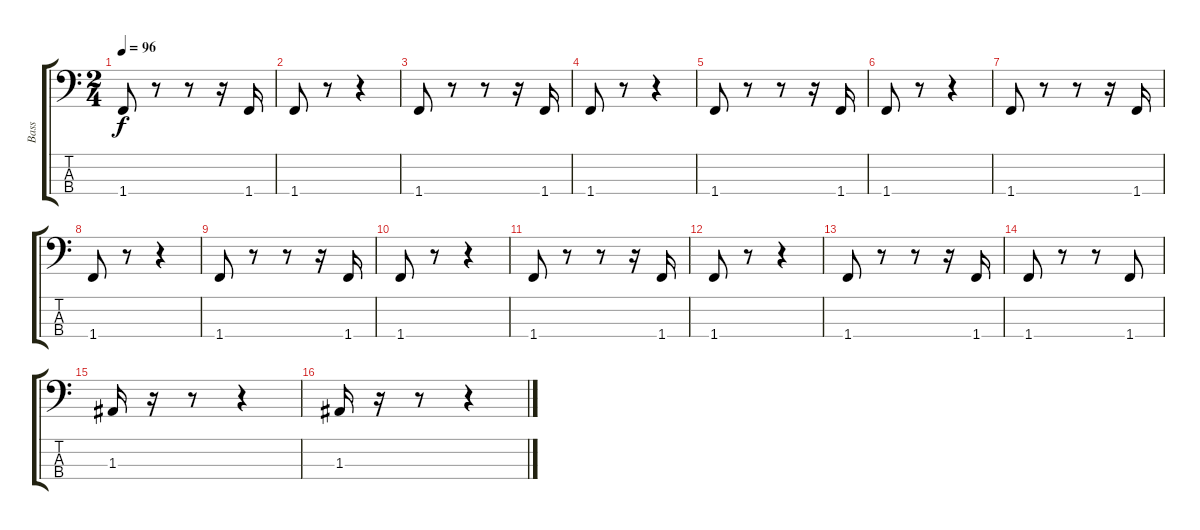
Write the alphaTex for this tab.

\track ("Bass" "Bass") {instrument electricbassfinger}
\staff {score tabs}
\tuning (G2 D2 A1 E1) {hide}
\ts (2 4)
\tempo 96
\clef f4
\ks c
1.4.8{dy f} r.8 r.8 r.16 1.4.16 |
1.4.8 r.8 r.4 |
1.4.8 r.8 r.8 r.16 1.4.16 |
1.4.8 r.8 r.4 |
1.4.8 r.8 r.8 r.16 1.4.16 |
1.4.8 r.8 r.4 |
1.4.8 r.8 r.8 r.16 1.4.16 |
1.4.8 r.8 r.4 |
1.4.8 r.8 r.8 r.16 1.4.16 |
1.4.8 r.8 r.4 |
1.4.8 r.8 r.8 r.16 1.4.16 |
1.4.8 r.8 r.4 |
1.4.8 r.8 r.8 r.16 1.4.16 |
1.4.8 r.8 r.8 1.4.8 |
1.3.16 r.16 r.8 r.4 |
1.3.16 r.16 r.8 r.4
